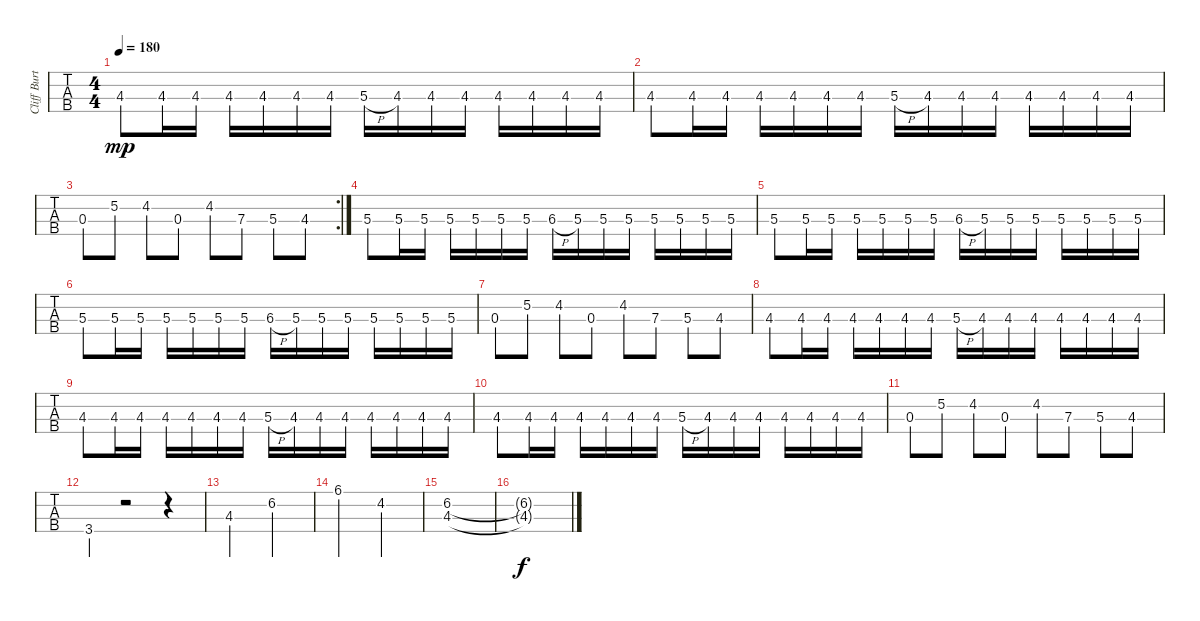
\track ("Cliff Burton" "Cliff Burt") {instrument electricbassfinger}
\staff {tabs}
\tuning (G2 D2 A1 E1) {hide}
\ts (4 4)
\tempo 180
\clef f4
\ks c
4.3.8{dy mp} 4.3.16 4.3.16 4.3.16 4.3.16 4.3.16 4.3.16 5.3{h}.16 4.3.16 4.3.16 4.3.16 4.3.16 4.3.16 4.3.16 4.3.16 |
4.3.8 4.3.16 4.3.16 4.3.16 4.3.16 4.3.16 4.3.16 5.3{h}.16 4.3.16 4.3.16 4.3.16 4.3.16 4.3.16 4.3.16 4.3.16 |
\rc 2
0.3.8 5.2.8 4.2.8 0.3.8 4.2.8 7.3.8 5.3.8 4.3.8 |
5.3.8 5.3.16 5.3.16 5.3.16 5.3.16 5.3.16 5.3.16 6.3{h}.16 5.3.16 5.3.16 5.3.16 5.3.16 5.3.16 5.3.16 5.3.16 |
5.3.8 5.3.16 5.3.16 5.3.16 5.3.16 5.3.16 5.3.16 6.3{h}.16 5.3.16 5.3.16 5.3.16 5.3.16 5.3.16 5.3.16 5.3.16 |
5.3.8 5.3.16 5.3.16 5.3.16 5.3.16 5.3.16 5.3.16 6.3{h}.16 5.3.16 5.3.16 5.3.16 5.3.16 5.3.16 5.3.16 5.3.16 |
0.3.8 5.2.8 4.2.8 0.3.8 4.2.8 7.3.8 5.3.8 4.3.8 |
4.3.8 4.3.16 4.3.16 4.3.16 4.3.16 4.3.16 4.3.16 5.3{h}.16 4.3.16 4.3.16 4.3.16 4.3.16 4.3.16 4.3.16 4.3.16 |
4.3.8 4.3.16 4.3.16 4.3.16 4.3.16 4.3.16 4.3.16 5.3{h}.16 4.3.16 4.3.16 4.3.16 4.3.16 4.3.16 4.3.16 4.3.16 |
4.3.8 4.3.16 4.3.16 4.3.16 4.3.16 4.3.16 4.3.16 5.3{h}.16 4.3.16 4.3.16 4.3.16 4.3.16 4.3.16 4.3.16 4.3.16 |
0.3.8 5.2.8 4.2.8 0.3.8 4.2.8 7.3.8 5.3.8 4.3.8 |
3.4{st}.4 r.2 r.4 |
4.3.2 6.2.2 |
6.1.2 4.2.2 |
(6.2 4.3).1 |
(6.2{t} 4.3{t}).1{dy f}
